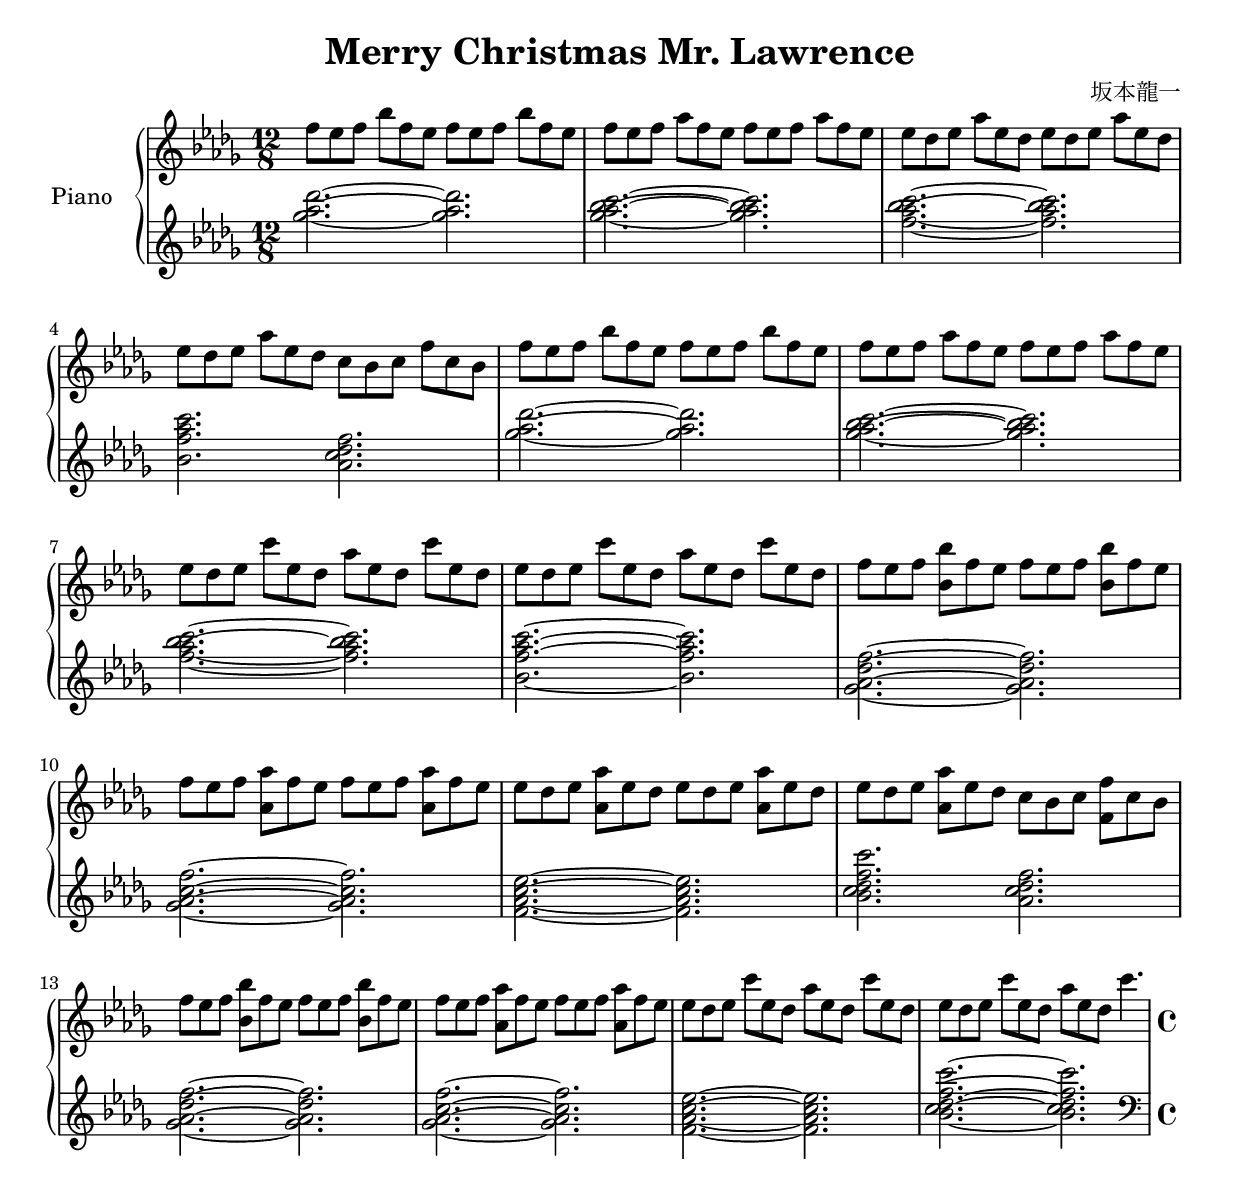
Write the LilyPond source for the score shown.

\header {
  title = "Merry Christmas Mr. Lawrence"
  composer = "坂本龍一"
}

upper = \relative des' {\key des \major \time 12/8 \clef treble
    f'8 ees f bes f ees f ees f bes f ees |
    f ees f aes f ees f ees f aes f ees |
    ees des ees aes ees des ees des ees aes ees des |
    ees des ees aes ees des c bes c f c bes |
    f' ees f bes f ees f ees f bes f ees |
    f ees f aes f ees f ees f aes f ees |
    ees des ees c' ees, des aes' ees des c' ees, des |
    ees des ees c' ees, des aes' ees des c' ees, des |
    f ees f <bes bes,> f ees f ees f <bes bes,> f ees |
    f ees f <aes aes,> f ees f ees f <aes aes,> f ees |
    ees des ees <aes aes,> ees des ees des ees <aes aes,> ees des |
    ees des ees <aes aes,> ees des c bes c <f f,> c bes |
    f' ees f <bes bes,> f ees f ees f <bes bes,> f ees |
    f ees f <aes aes,> f ees f ees f <aes aes,> f ees |
    ees des ees c' ees, des aes' ees des c' ees, des |
    ees des ees c' ees, des aes' ees des c'4. |

    \time 4/4

    

  }

lower = \relative des' {\key des \major \time 12/8 \clef treble
    <ges' aes des>2. ~<ges aes des>2. |
    <ges aes bes c> ~<ges aes bes c> |
    <f aes bes c> ~<f aes bes c> |
    <bes, f' aes c> <aes c des f> |
    <ges' aes des>2. ~<ges aes des>2. |
    <ges aes bes c> ~<ges aes bes c> |
    <f aes bes c> ~<f aes bes c> |
    <bes, f' aes c> ~<bes f' aes c> |
    <ges aes des f> ~<ges aes des f> |
    <ges aes c f> ~<ges aes c f> |
    <f aes c ees>~ <f aes c ees> |
    <bes c des f c'> <aes c des f> |
    <ges aes des f> ~<ges aes des f> |
    <ges aes c f> ~<ges aes c f> |
    <f aes c ees> ~<f aes c ees> |
    <bes c des f c'> ~<bes c des f c'> |

    \time 4/4  \clef bass


  }

\score {
  \new PianoStaff <<
    \set PianoStaff.instrumentName = #"Piano  "
    \new Staff = "upper" \upper
    \new Staff = "lower" \lower
    >>
  }

  \layout {}
  \midi {}
